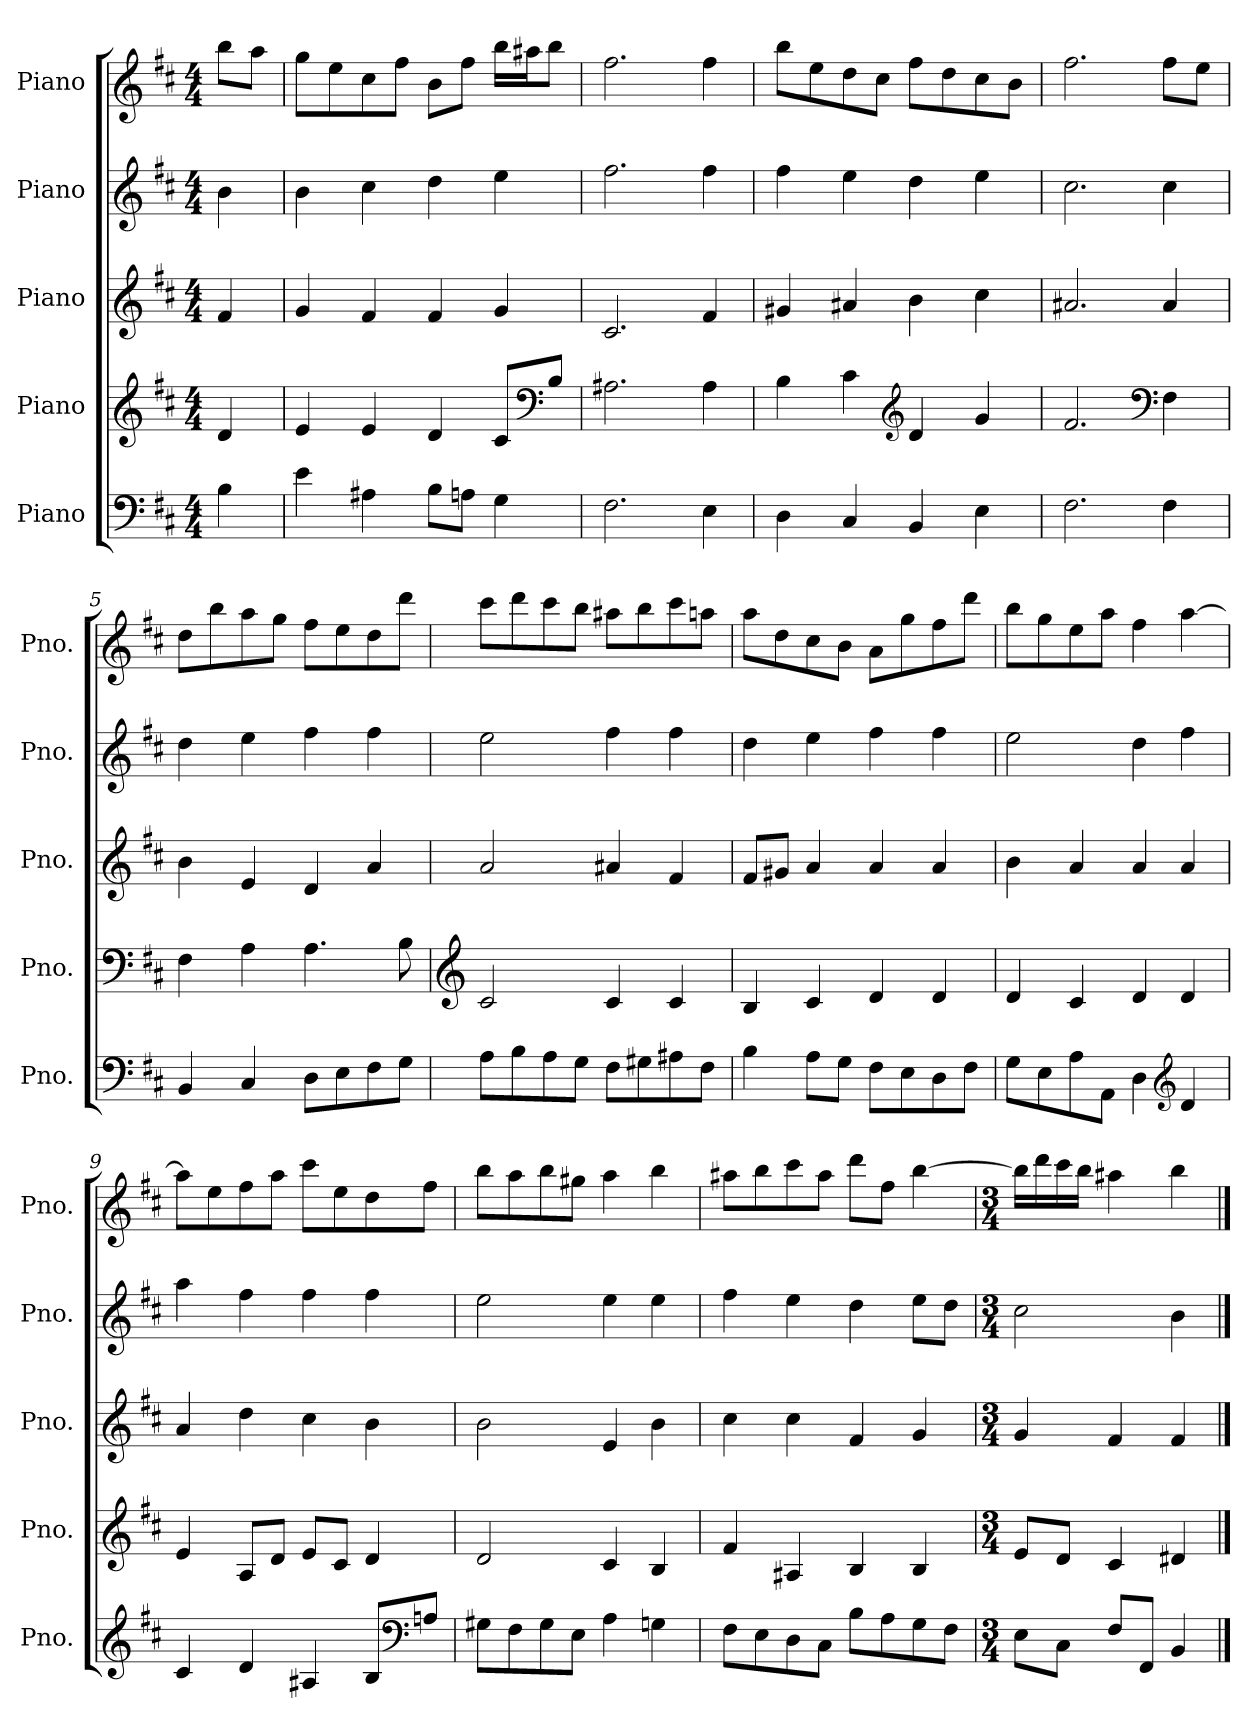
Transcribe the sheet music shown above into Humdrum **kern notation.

**kern	**kern	**kern	**kern	**kern
*part5	*part4	*part3	*part2	*part1
*staff5	*staff4	*staff3	*staff2	*staff1
*I"Piano	*I"Piano	*I"Piano	*I"Piano	*I"Piano
*I'Pno.	*I'Pno.	*I'Pno.	*I'Pno.	*I'Pno.
*clefF4	*clefG2	*clefG2	*clefG2	*clefG2
*k[f#c#]	*k[f#c#]	*k[f#c#]	*k[f#c#]	*k[f#c#]
*M4/4	*M4/4	*M4/4	*M4/4	*M4/4
*MM120	*MM120	*MM120	*MM120	*MM120
=	=	=	=	=
4B\	4d/	4f#/	4b\	8bb\L
.	.	.	.	8aa\J
=1	=1	=1	=1	=1
4e\	4e/	4g/	4b\	8gg\L
.	.	.	.	8ee\
4A#X\	4e/	4f#/	4cc#\	8cc#\
.	.	.	.	8ff#\J
8B\L	4d/	4f#/	4dd\	8b\L
8An\J	.	.	.	8ff#\J
4G\	8c#/L	4g/	4ee\	16bb\LL
.	.	.	.	16aa#X\J
*	*clefF4	*	*	*
.	8B/J	.	.	8bb\J
=2	=2	=2	=2	=2
2.F#\	2.A#X\	2.c#/	2.ff#\	2.ff#\
4E\	4A#\	4f#/	4ff#\	4ff#\
=3	=3	=3	=3	=3
4D\	4B\	4g#X/	4ff#\	8bb\L
.	.	.	.	8ee\
4C#/	4c#\	4a#X/	4ee\	8dd\
.	.	.	.	8cc#\J
*	*clefG2	*	*	*
4BB/	4d/	4b\	4dd\	8ff#\L
.	.	.	.	8dd\
4E\	4g/	4cc#\	4ee\	8cc#\
.	.	.	.	8b\J
=4	=4	=4	=4	=4
2.F#\	2.f#/	2.a#X/	2.cc#\	2.ff#\
*	*clefF4	*	*	*
4F#\	4F#\	4a#/	4cc#\	8ff#\L
.	.	.	.	8ee\J
=5	=5	=5	=5	=5
4BB/	4F#\	4b\	4dd\	8dd\L
.	.	.	.	8bb\
4C#/	4A\	4e/	4ee\	8aa\
.	.	.	.	8gg\J
8D\L	4.A\	4d/	4ff#\	8ff#\L
8E\	.	.	.	8ee\
8F#\	.	4a/	4ff#\	8dd\
8G\J	8B\	.	.	8ddd\J
!!LO:LB:g=z
=6	=6	=6	=6	=6
*	*clefG2	*	*	*
8A\L	2c#/	2a/	2ee\	8ccc#\L
8B\	.	.	.	8ddd\
8A\	.	.	.	8ccc#\
8G\J	.	.	.	8bb\J
8F#\L	4c#/	4a#X/	4ff#\	8aa#X\L
8G#X\	.	.	.	8bb\
8A#X\	4c#/	4f#/	4ff#\	8ccc#\
8F#\J	.	.	.	8aan\J
=7	=7	=7	=7	=7
4B\	4B/	8f#/L	4dd\	8aa\L
.	.	8g#X/J	.	8dd\
8A\L	4c#/	4a/	4ee\	8cc#\
8G\J	.	.	.	8b\J
8F#\L	4d/	4a/	4ff#\	8a\L
8E\	.	.	.	8gg\
8D\	4d/	4a/	4ff#\	8ff#\
8F#\J	.	.	.	8ddd\J
=8	=8	=8	=8	=8
8G\L	4d/	4b\	2ee\	8bb\L
8E\	.	.	.	8gg\
8A\	4c#/	4a/	.	8ee\
8AA\J	.	.	.	8aa\J
4D\	4d/	4a/	4dd\	4ff#\
*clefG2	*	*	*	*
4d/	4d/	4a/	4ff#\	[4aa\
=9	=9	=9	=9	=9
4c#/	4e/	4a/	4aa\	8aa\L]
.	.	.	.	8ee\
4d/	8A/L	4dd\	4ff#\	8ff#\
.	8d/J	.	.	8aa\J
4A#X/	8e/L	4cc#\	4ff#\	8ccc#\L
.	8c#/J	.	.	8ee\
8B/L	4d/	4b\	4ff#\	8dd\
*clefF4	*	*	*	*
8An/J	.	.	.	8ff#\J
!!LO:PB:g=z
=10	=10	=10	=10	=10
8G#X\L	2d/	2b\	2ee\	8bb\L
8F#\	.	.	.	8aa\
8G#\	.	.	.	8bb\
8E\J	.	.	.	8gg#X\J
4A\	4c#/	4e/	4ee\	4aa\
4Gn\	4B/	4b\	4ee\	4bb\
=11	=11	=11	=11	=11
8F#\L	4f#/	4cc#\	4ff#\	8aa#X\L
8E\	.	.	.	8bb\
8D\	4A#X/	4cc#\	4ee\	8ccc#\
8C#\J	.	.	.	8aa#\J
8B\L	4B/	4f#/	4dd\	8ddd\L
8A\	.	.	.	8ff#\J
8G\	4B/	4g/	8ee\L	[4bb\
8F#\J	.	.	8dd\J	.
=12	=12	=12	=12	=12
*M3/4	*M3/4	*M3/4	*M3/4	*M3/4
8E\L	8e/L	4g/	2cc#\	16bb\LL]
.	.	.	.	16ddd\
8C#\J	8d/J	.	.	16ccc#\
.	.	.	.	16bb\JJ
8F#/L	4c#/	4f#/	.	4aa#X\
8FF#/J	.	.	.	.
4BB/	4d#X/	4f#/	4b\	4bb\
==	==	==	==	==
*-	*-	*-	*-	*-
